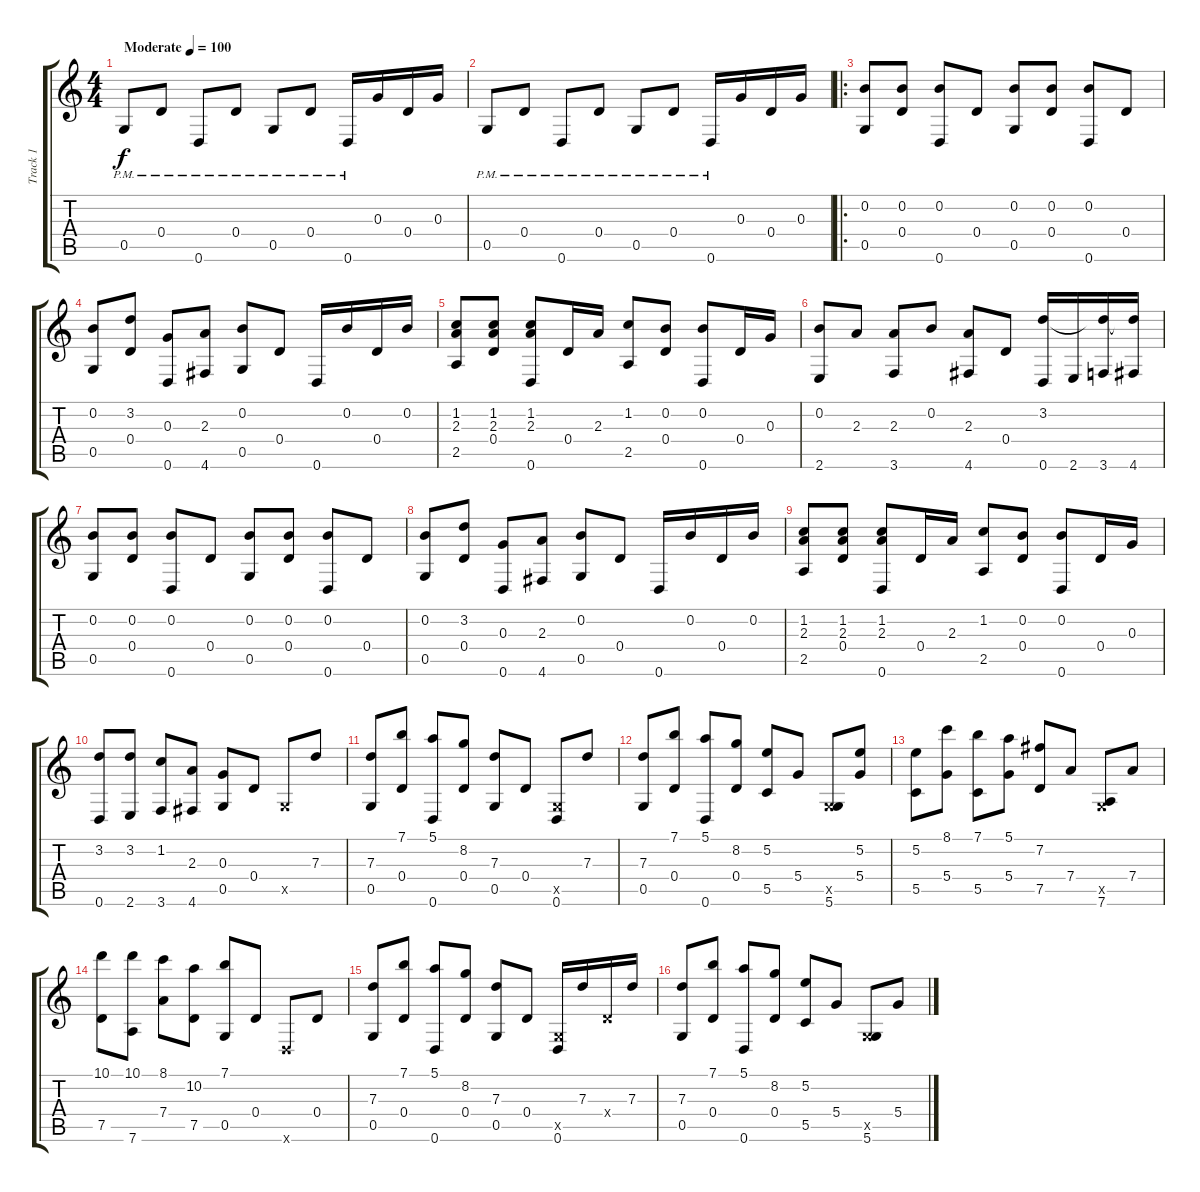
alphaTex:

\track ("Track 1" "Track 1") {instrument acousticguitarsteel}
\staff {score tabs}
\tuning (E4 B3 G3 D3 G2 D2) {hide}
\ts (4 4)
\tempo (100 "Moderate")
\clef g2
\ks c
0.5{pm}.8{dy f instrument acousticguitarsteel} 0.4{pm}.8 0.6{pm}.8 0.4{pm}.8 0.5{pm}.8 0.4{pm}.8 0.6{pm}.16 0.3.16 0.4.16 0.3.16 |
0.5{pm}.8 0.4{pm}.8 0.6{pm}.8 0.4{pm}.8 0.5{pm}.8 0.4{pm}.8 0.6{pm}.16 0.3.16 0.4.16 0.3.16 |
\ro
(0.2 0.5).8 (0.2 0.4).8 (0.2 0.6).8 0.4.8 (0.2 0.5).8 (0.2 0.4).8 (0.2 0.6).8 0.4.8 |
(0.2 0.5).8 (3.2 0.4).8 (0.3 0.6).8 (2.3 4.6).8 (0.2 0.5).8 0.4.8 0.6.16 0.2.16 0.4.16 0.2.16 |
(1.2 2.3 2.5).8 (1.2 2.3 0.4).8 (1.2 2.3 0.6).8 0.4.16 2.3.16 (1.2 2.5).8 (0.2 0.4).8 (0.2 0.6).8 0.4.16 0.3.16 |
(0.2 2.6).8 2.3.8 (2.3 3.6).8 0.2.8 (2.3 4.6).8 0.4.8 (3.2 0.6).16 2.6.16 (3.2{t} 3.6).16 (3.2{t} 4.6).16 |
(0.2 0.5).8 (0.2 0.4).8 (0.2 0.6).8 0.4.8 (0.2 0.5).8 (0.2 0.4).8 (0.2 0.6).8 0.4.8 |
(0.2 0.5).8 (3.2 0.4).8 (0.3 0.6).8 (2.3 4.6).8 (0.2 0.5).8 0.4.8 0.6.16 0.2.16 0.4.16 0.2.16 |
(1.2 2.3 2.5).8 (1.2 2.3 0.4).8 (1.2 2.3 0.6).8 0.4.16 2.3.16 (1.2 2.5).8 (0.2 0.4).8 (0.2 0.6).8 0.4.16 0.3.16 |
(3.2 0.6).8 (3.2 2.6).8 (1.2 3.6).8 (2.3 4.6).8 (0.3 0.5).8 0.4.8 0.5{x}.8 7.3.8 |
(7.3 0.5).8 (7.1 0.4).8 (5.1 0.6).8 (8.2 0.4).8 (7.3 0.5).8 0.4.8 (0.5{x} 0.6).8 7.3.8 |
(7.3 0.5).8 (7.1 0.4).8 (5.1 0.6).8 (8.2 0.4).8 (5.2 5.5).8 5.4.8 (0.5{x} 5.6).8 (5.2 5.4).8 |
(5.2 5.5).8 (8.1 5.4).8 (7.1 5.5).8 (5.1 5.4).8 (7.2 7.5).8 7.4.8 (0.5{x} 7.6).8 7.4.8 |
(10.1 7.5).8 (10.1 7.6).8 (8.1 7.4).8 (10.2 7.5).8 (7.1 0.5).8 0.4.8 0.6{x}.8 0.4.8 |
(7.3 0.5).8 (7.1 0.4).8 (5.1 0.6).8 (8.2 0.4).8 (7.3 0.5).8 0.4.8 (0.5{x} 0.6).16 7.3.16 0.4{x}.16 7.3.16 |
(7.3 0.5).8 (7.1 0.4).8 (5.1 0.6).8 (8.2 0.4).8 (5.2 5.5).8 5.4.8 (0.5{x} 5.6).8 5.4.8
